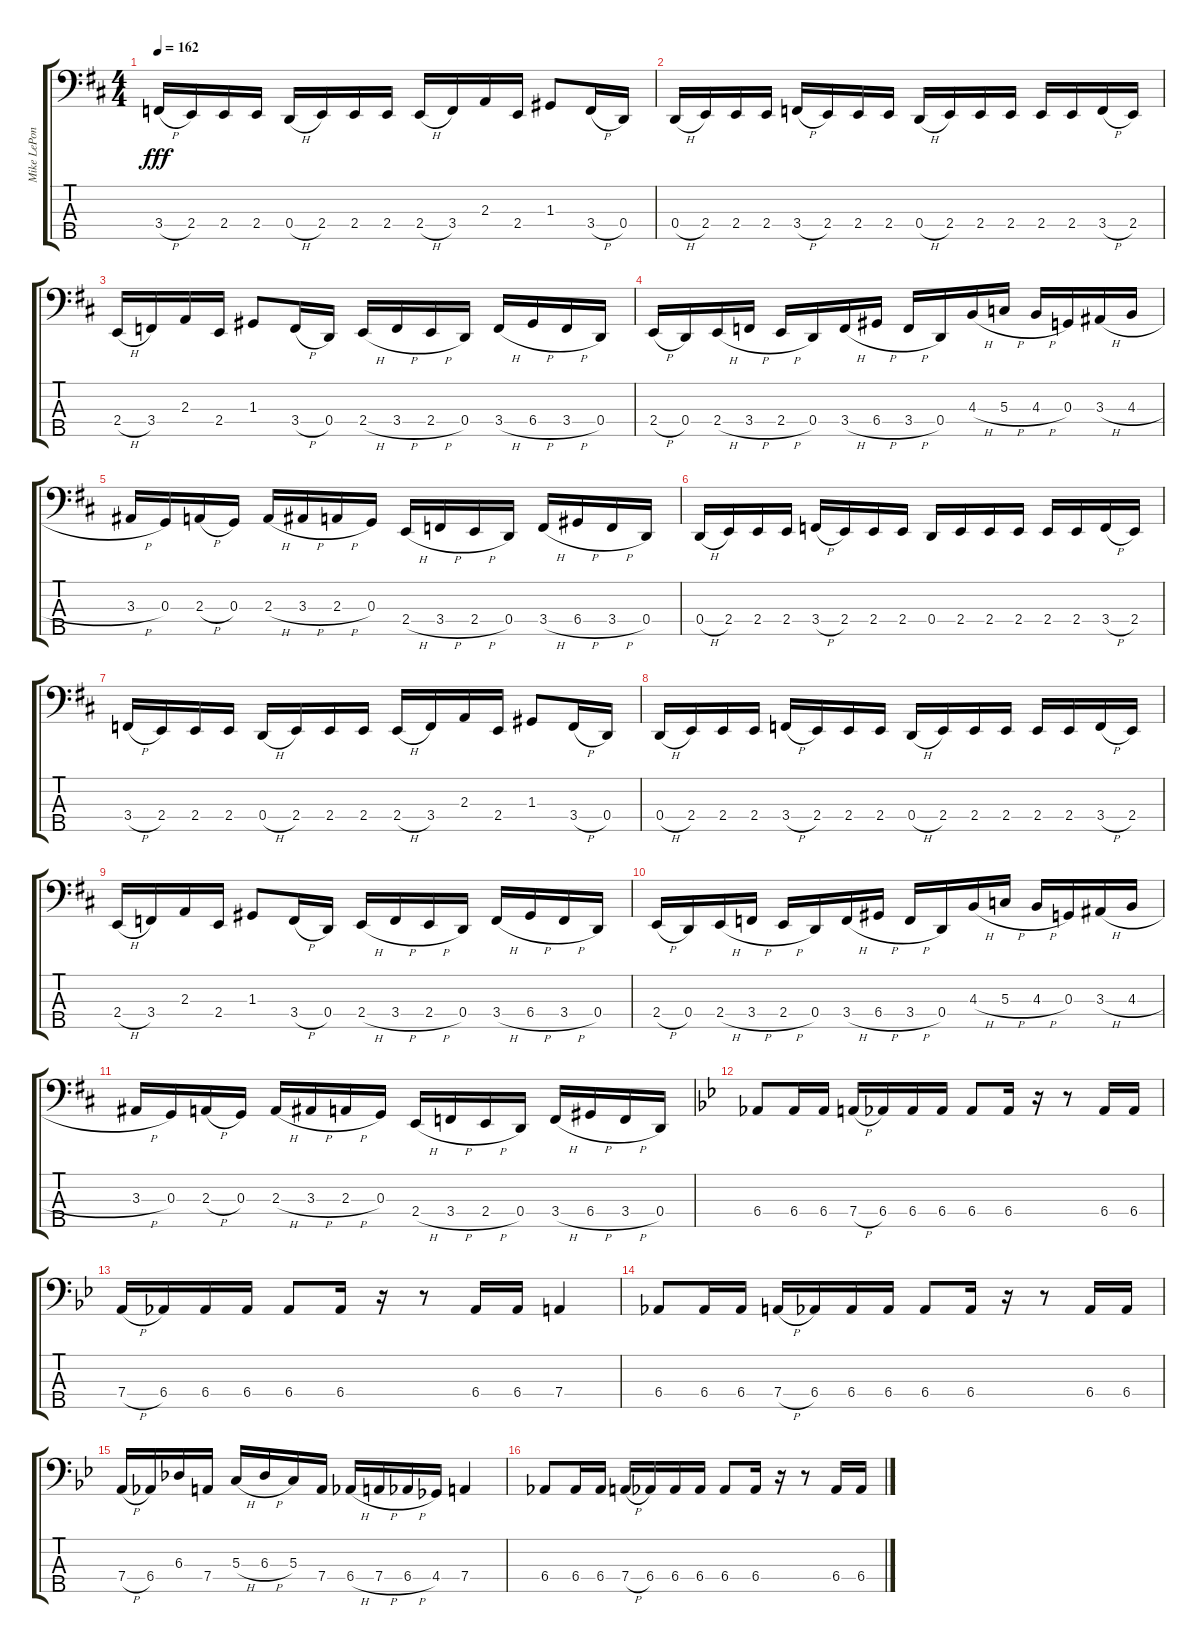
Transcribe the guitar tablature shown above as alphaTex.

\track ("Mike LePond" "Mike LePon") {instrument electricbassfinger}
\staff {score tabs}
\tuning (F2 C2 G1 D1 A0) {hide}
\ts (4 4)
\tempo 162
\clef f4
\ks bminor
3.4{h}.16{dy fff} 2.4.16 2.4.16 2.4.16 0.4{h}.16 2.4.16 2.4.16 2.4.16 2.4{h}.16 3.4.16 2.3.16 2.4.16 1.3.8 3.4{h}.16 0.4.16 |
0.4{h}.16 2.4.16 2.4.16 2.4.16 3.4{h}.16 2.4.16 2.4.16 2.4.16 0.4{h}.16 2.4.16 2.4.16 2.4.16 2.4.16 2.4.16 3.4{h}.16 2.4.16 |
2.4{h}.16 3.4.16 2.3.16 2.4.16 1.3.8 3.4{h}.16 0.4.16 2.4{h}.16 3.4{h}.16 2.4{h}.16 0.4.16 3.4{h}.16 6.4{h}.16 3.4{h}.16 0.4.16 |
2.4{h}.16 0.4.16 2.4{h}.16 3.4{h}.16 2.4{h}.16 0.4.16 3.4{h}.16 6.4{h}.16 3.4{h}.16 0.4.16 4.3{h}.16 5.3{h}.16 4.3{h}.16 0.3.16 3.3{h}.16 4.3{h}.16 |
3.3{h}.16 0.3.16 2.3{h}.16 0.3.16 2.3{h}.16 3.3{h}.16 2.3{h}.16 0.3.16 2.4{h}.16 3.4{h}.16 2.4{h}.16 0.4.16 3.4{h}.16 6.4{h}.16 3.4{h}.16 0.4.16 |
0.4{h}.16 2.4.16 2.4.16 2.4.16 3.4{h}.16 2.4.16 2.4.16 2.4.16 0.4.16 2.4.16 2.4.16 2.4.16 2.4.16 2.4.16 3.4{h}.16 2.4.16 |
3.4{h}.16 2.4.16 2.4.16 2.4.16 0.4{h}.16 2.4.16 2.4.16 2.4.16 2.4{h}.16 3.4.16 2.3.16 2.4.16 1.3.8 3.4{h}.16 0.4.16 |
0.4{h}.16 2.4.16 2.4.16 2.4.16 3.4{h}.16 2.4.16 2.4.16 2.4.16 0.4{h}.16 2.4.16 2.4.16 2.4.16 2.4.16 2.4.16 3.4{h}.16 2.4.16 |
2.4{h}.16 3.4.16 2.3.16 2.4.16 1.3.8 3.4{h}.16 0.4.16 2.4{h}.16 3.4{h}.16 2.4{h}.16 0.4.16 3.4{h}.16 6.4{h}.16 3.4{h}.16 0.4.16 |
2.4{h}.16 0.4.16 2.4{h}.16 3.4{h}.16 2.4{h}.16 0.4.16 3.4{h}.16 6.4{h}.16 3.4{h}.16 0.4.16 4.3{h}.16 5.3{h}.16 4.3{h}.16 0.3.16 3.3{h}.16 4.3{h}.16 |
3.3{h}.16 0.3.16 2.3{h}.16 0.3.16 2.3{h}.16 3.3{h}.16 2.3{h}.16 0.3.16 2.4{h}.16 3.4{h}.16 2.4{h}.16 0.4.16 3.4{h}.16 6.4{h}.16 3.4{h}.16 0.4.16 |
\ks bb
6.4.8 6.4.16 6.4.16 7.4{h}.16 6.4.16 6.4.16 6.4.16 6.4.8 6.4.16 r.16 r.8 6.4.16 6.4.16 |
7.4{h}.16 6.4.16 6.4.16 6.4.16 6.4.8 6.4.16 r.16 r.8 6.4.16 6.4.16 7.4.4 |
6.4.8 6.4.16 6.4.16 7.4{h}.16 6.4.16 6.4.16 6.4.16 6.4.8 6.4.16 r.16 r.8 6.4.16 6.4.16 |
7.4{h}.16 6.4.16 6.3.16 7.4.16 5.3{h}.16 6.3{h}.16 5.3.16 7.4.16 6.4{h}.16 7.4{h}.16 6.4{h}.16 4.4.16 7.4.4 |
6.4.8 6.4.16 6.4.16 7.4{h}.16 6.4.16 6.4.16 6.4.16 6.4.8 6.4.16 r.16 r.8 6.4.16 6.4.16
